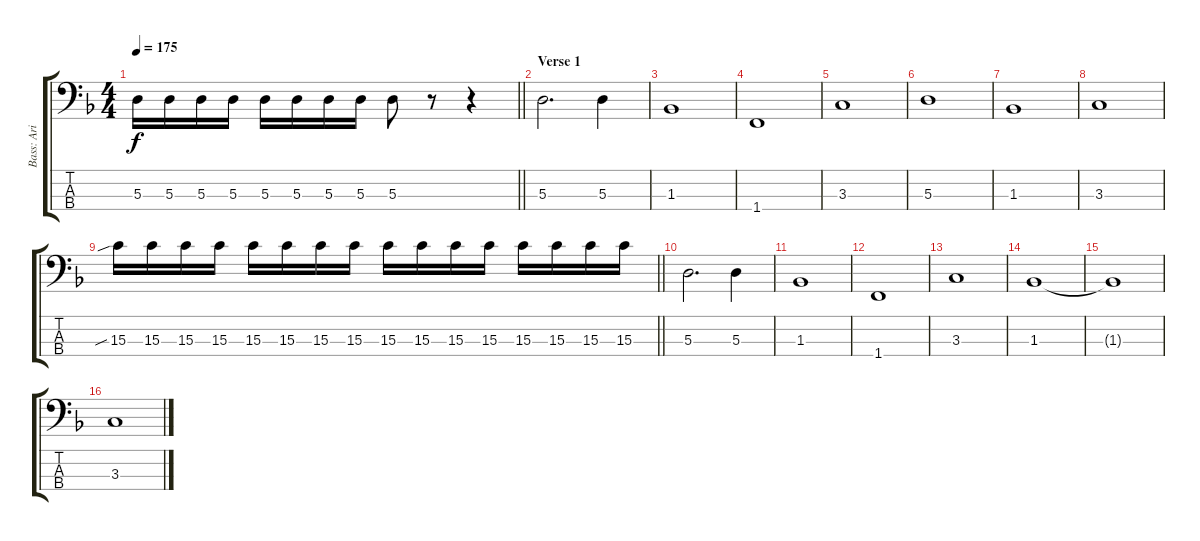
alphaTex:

\track ("Bass: Ari Katajamäki" "Bass: Ari ") {instrument electricbassfinger}
\staff {score tabs}
\tuning (G2 D2 A1 E1) {hide}
\ts (4 4)
\tempo 175
\clef f4
\barLineRight lightlight
\ks dminor
5.3.16{dy f} 5.3.16 5.3.16 5.3.16 5.3.16 5.3.16 5.3.16 5.3.16 5.3.8 r.8 r.4 |
\section ("" "Verse 1")
5.3.2{d} 5.3.4 |
1.3.1 |
1.4.1 |
3.3.1 |
5.3.1 |
1.3.1 |
3.3.1 |
\barLineRight lightlight
15.3{sib}.16 15.3.16 15.3.16 15.3.16 15.3.16 15.3.16 15.3.16 15.3.16 15.3.16 15.3.16 15.3.16 15.3.16 15.3.16 15.3.16 15.3.16 15.3.16 |
5.3.2{d} 5.3.4 |
1.3.1 |
1.4.1 |
3.3.1 |
1.3.1 |
1.3{t}.1 |
3.3.1
